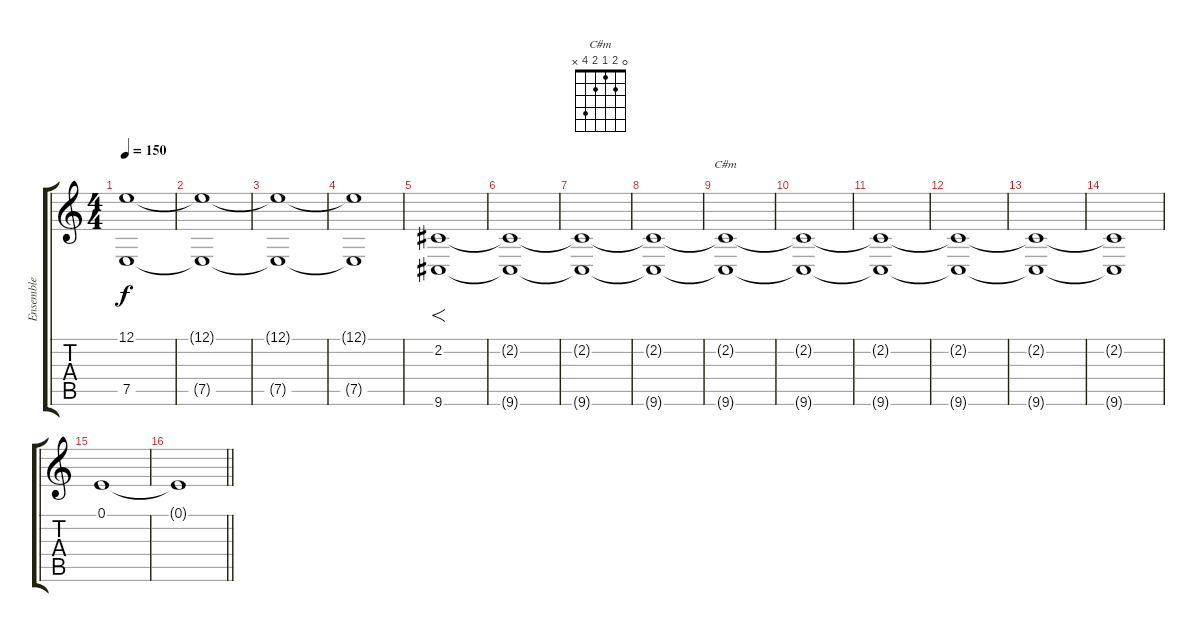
\track ("Ensemble" "Ensemble") {instrument stringensemble1}
\staff {score tabs}
\tuning (E4 B3 G3 D3 A2 E2) {hide}
\chord ("C#m" 0 2 1 2 4 x)
\ts (4 4)
\tempo 150
\clef g2
\ks c
(12.1{t} 7.5{t}).1{dy f} |
(12.1{t} 7.5{t}).1 |
(12.1{t} 7.5{t}).1 |
(12.1{t} 7.5{t}).1 |
(2.2 9.6).1{f} |
(2.2{t} 9.6{t}).1 |
(2.2{t} 9.6{t}).1 |
(2.2{t} 9.6{t}).1 |
(2.2{t} 9.6{t}).1{ch "C#m"} |
(2.2{t} 9.6{t}).1 |
(2.2{t} 9.6{t}).1 |
(2.2{t} 9.6{t}).1 |
(2.2{t} 9.6{t}).1 |
(2.2{t} 9.6{t}).1 |
0.1.1 |
\barLineRight lightlight
0.1{t}.1
